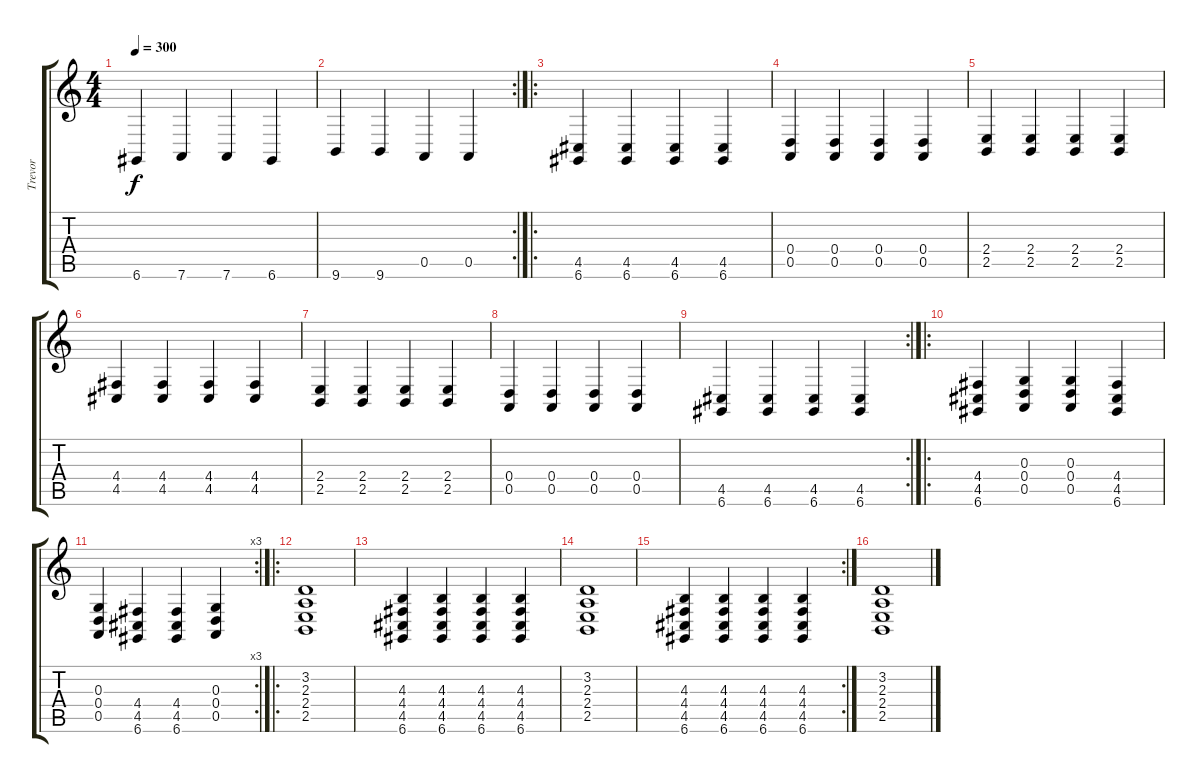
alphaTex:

\track ("Trevor" "Trevor") {instrument acousticgrandpiano}
\staff {score tabs}
\tuning (E4 B3 G3 D3 A2 D2) {hide}
\ts (4 4)
\tempo 300
\clef g2
\ks c
6.6.4{dy f} 7.6.4 7.6.4 6.6.4 |
\rc 2
9.6.4 9.6.4 0.5.4 0.5.4 |
\ro
(4.5 6.6).4 (4.5 6.6).4 (4.5 6.6).4 (4.5 6.6).4 |
(0.4 0.5).4 (0.4 0.5).4 (0.4 0.5).4 (0.4 0.5).4 |
(2.4 2.5).4 (2.4 2.5).4 (2.4 2.5).4 (2.4 2.5).4 |
(4.4 4.5).4 (4.4 4.5).4 (4.4 4.5).4 (4.4 4.5).4 |
(2.4 2.5).4 (2.4 2.5).4 (2.4 2.5).4 (2.4 2.5).4 |
(0.4 0.5).4 (0.4 0.5).4 (0.4 0.5).4 (0.4 0.5).4 |
\rc 2
(4.5 6.6).4 (4.5 6.6).4 (4.5 6.6).4 (4.5 6.6).4 |
\ro
(4.4 4.5 6.6).4 (0.3 0.4 0.5).4 (0.3 0.4 0.5).4 (4.4 4.5 6.6).4 |
\rc 3
(0.3 0.4 0.5).4 (4.4 4.5 6.6).4 (4.4 4.5 6.6).4 (0.3 0.4 0.5).4 |
\ro
(3.2 2.3 2.4 2.5).1 |
(4.3 4.4 4.5 6.6).4 (4.3 4.4 4.5 6.6).4 (4.3 4.4 4.5 6.6).4 (4.3 4.4 4.5 6.6).4 |
(3.2 2.3 2.4 2.5).1 |
\rc 2
(4.3 4.4 4.5 6.6).4 (4.3 4.4 4.5 6.6).4 (4.3 4.4 4.5 6.6).4 (4.3 4.4 4.5 6.6).4 |
(3.2 2.3 2.4 2.5).1
